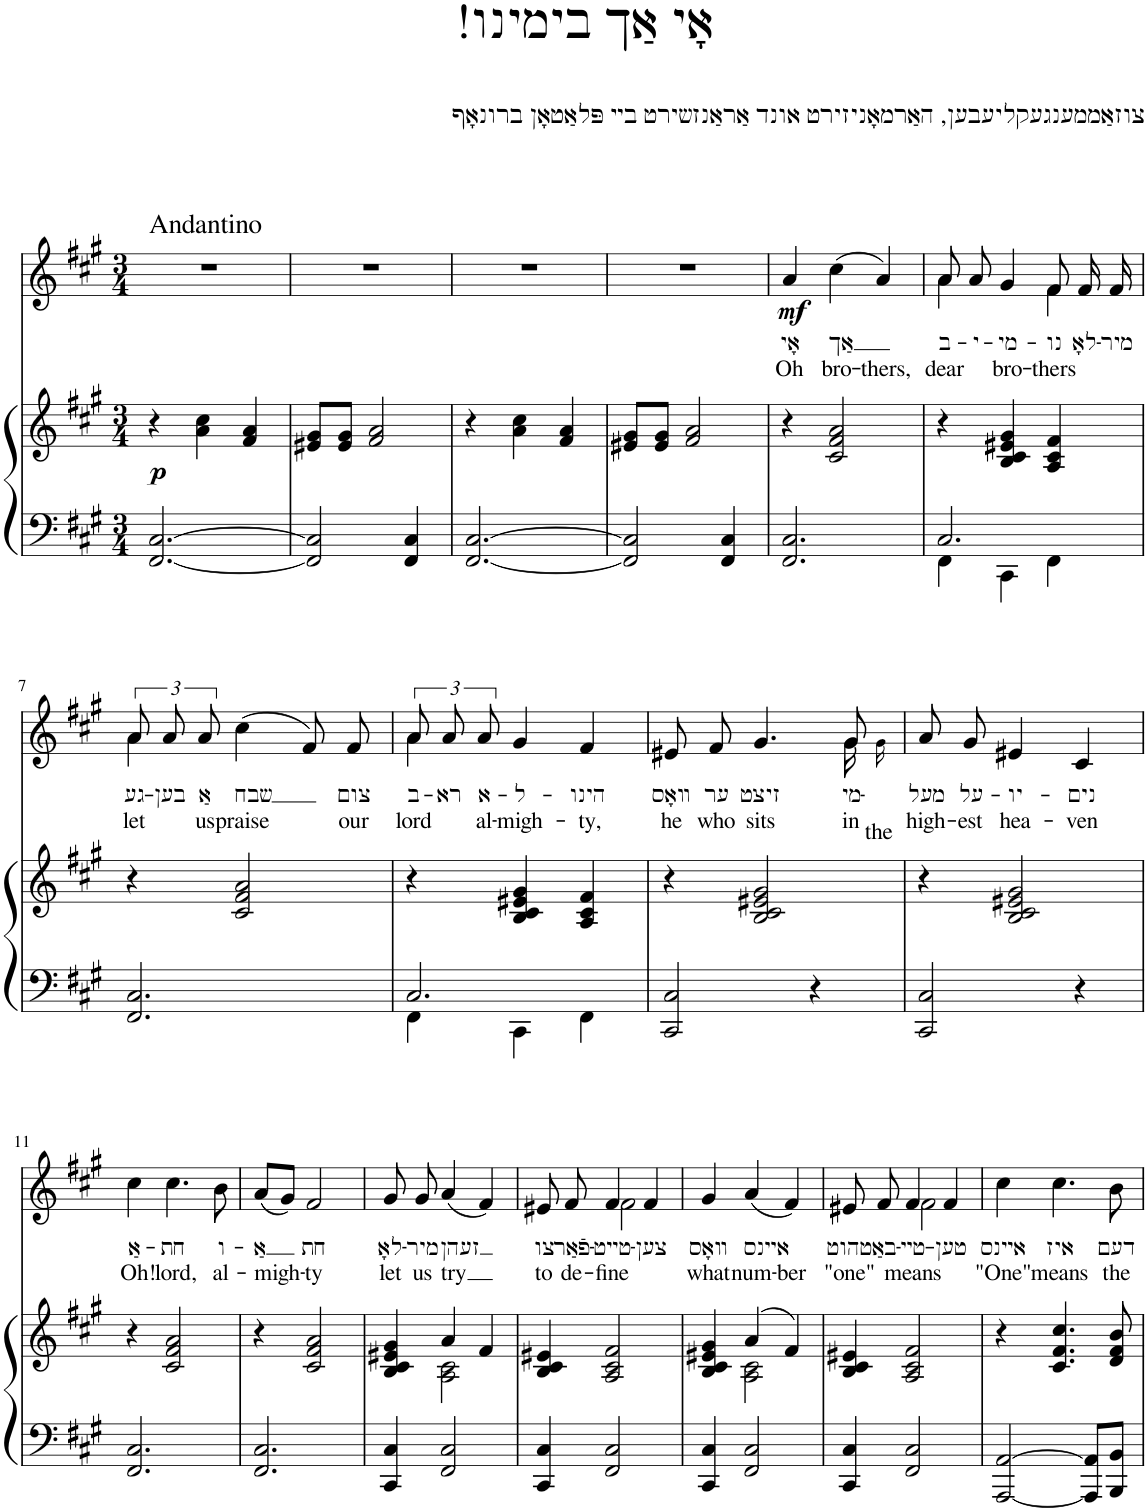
**kern	**kern	**dynam	**kern	**text	**text	**dynam
*part2	*part2	*part2	*part1	*part1	*part1	*part1
*staff3	*staff2	*staff2/3	*staff1	*staff1	*staff1	*staff1
*I"Klavier	*	*	*I"Piano	*	*	*
*	*	*	*I'Pno	*	*	*
*clefF4	*clefG2	*	*clefG2	*	*	*
*k[f#c#g#]	*k[f#c#g#]	*	*k[f#c#g#]	*	*	*
*M3/4	*M3/4	*	*M3/4	*	*	*
=1	=1	=1	=1	=1	=1	=1
!	!	!	!LO:TX:a:t=Andantino	!	!	!
!	!	!LO:DY:b	!	!	!	!
[2.FF#/ [2.C#/	4r	p	2.r	.	.	.
.	4a\ 4cc#\	.	.	.	.	.
.	4f#/ 4a/	.	.	.	.	.
=2	=2	=2	=2	=2	=2	=2
2FF#/] 2C#/]	8e#X/ 8g#/L	.	2.r	.	.	.
.	8e#/ 8g#/J	.	.	.	.	.
.	2f#/ 2a/	.	.	.	.	.
4FF#/ 4C#/	.	.	.	.	.	.
=3	=3	=3	=3	=3	=3	=3
[2.FF#/ [2.C#/	4r	.	2.r	.	.	.
.	4a\ 4cc#\	.	.	.	.	.
.	4f#/ 4a/	.	.	.	.	.
=4	=4	=4	=4	=4	=4	=4
2FF#/] 2C#/]	8e#X/ 8g#/L	.	2.r	.	.	.
.	8e#/ 8g#/J	.	.	.	.	.
.	2f#/ 2a/	.	.	.	.	.
4FF#/ 4C#/	.	.	.	.	.	.
=5	=5	=5	=5	=5	=5	=5
!	!	!	!	!LO:LY:b	!LO:LY:b	!LO:DY:b
2.FF#/ 2.C#/	4r	.	4a/	אָי	Oh	mf
!	!	!	!	!LO:LY:b	!LO:LY:b	!
.	2c#/ 2f#/ 2a/	.	(4cc#\	אַך	bro-	.
!	!	!	!	!	!LO:LY:b	!
.	.	.	4a/)	.	-thers,	.
=6	=6	=6	=6	=6	=6	=6
*^	*	*	*	*	*	*
!	!	!	!	!	!LO:LY:b	!LO:LY:b	!
*	*	*	*	*^	*	*	*
2.C#/	4FF#\	4r	.	8a/	4a\	ב-	dear	.
!	!	!	!	!	!	!LO:LY:b	!	!
.	.	.	.	8a/	.	-י-	.	.
!	!	!	!	!	!	!LO:LY:b	!LO:LY:b	!
.	4CC#\	4B/ 4c#/ 4e#X/ 4g#/	.	4g#/	4ryy	-מי-	bro-	.
!	!	!	!	!	!	!LO:LY:b	!LO:LY:b	!
.	4FF#\	4A/ 4c#/ 4f#/	.	8f#/	4f#\	-נו	-thers	.
!	!	!	!	!	!	!LO:LY:b	!	!
.	.	.	.	16f#/	.	לאָ-	.	.
!	!	!	!	!	!	!LO:LY:b	!	!
.	.	.	.	16f#/	.	-מיר	.	.
*v	*v	*	*	*	*	*	*	*
!!LO:LB:g=z	!!
=7	=7	=7	=7	=7	=7	=7	=7
!	!	!	!	!	!LO:LY:b	!LO:LY:b	!
2.FF#/ 2.C#/	4r	.	12a/	4a\	גע-	let	.
!	!	!	!	!	!LO:LY:b	!	!
.	.	.	12a/	.	-בען	.	.
!	!	!	!	!	!LO:LY:b	!LO:LY:b	!
.	.	.	12a/	.	אַ	us	.
!	!	!	!	!	!LO:LY:b	!LO:LY:b	!
.	2c#/ 2f#/ 2a/	.	(4cc#\	2ryy	שבח	praise	.
.	.	.	8f#/)	.	.	.	.
!	!	!	!	!	!LO:LY:b	!LO:LY:b	!
.	.	.	8f#/	.	צום	our	.
=8	=8	=8	=8	=8	=8	=8	=8
*^	*	*	*	*	*	*	*
!	!	!	!	!	!	!LO:LY:b	!LO:LY:b	!
2.C#/	4FF#\	4r	.	12a/	4a\	ב-	lord	.
!	!	!	!	!	!	!LO:LY:b	!	!
.	.	.	.	12a/	.	-רא	.	.
!	!	!	!	!	!	!LO:LY:b	!LO:LY:b	!
.	.	.	.	12a/	.	א-	al-	.
!	!	!	!	!	!	!LO:LY:b	!LO:LY:b	!
.	4CC#\	4B/ 4c#/ 4e#X/ 4g#/	.	4g#/	2ryy	-ל-	-migh-	.
!	!	!	!	!	!	!LO:LY:b	!LO:LY:b	!
.	4FF#\	4A/ 4c#/ 4f#/	.	4f#/	.	-הינו	-ty,	.
=9	=9	=9	=9	=9	=9	=9	=9	=9
!	!	!	!	!	!	!LO:LY:b	!LO:LY:b	!
*v	*v	*	*	*	*	*	*	*
2CC#/ 2C#/	4r	.	8e#X/	8ryy	װאָס	he	.
!	!	!	!	!	!LO:LY:b	!LO:LY:b	!
*	*	*	*v	*v	*	*	*
.	.	.	8f#/	ער	who	.
!	!	!	!	!LO:LY:b	!LO:LY:b	!
.	2B/ 2c#/ 2e#X/ 2g#/	.	4.g#/	זיצט	sits	.
4r	.	.	.	.	.	.
!	!	!	!	!LO:LY:b	!LO:LY:b	!
*	*	*	*^	*	*	*
.	.	.	8g#/	16g#\	מי-	in	.
!	!	!	!	!	!LO:LY:b	!	!
.	.	.	.	16g#!\	the	.	.
=10	=10	=10	=10	=10	=10	=10	=10
!	!	!	!	!	!LO:LY:b	!LO:LY:b	!
*	*	*	*v	*v	*	*	*
2CC#/ 2C#/	4r	.	8a/	-מעל	high-	.
!	!	!	!	!LO:LY:b	!LO:LY:b	!
.	.	.	8g#/	על-	-est	.
!	!	!	!	!LO:LY:b	!LO:LY:b	!
.	2B/ 2c#/ 2e#X/ 2g#/	.	4e#X/	-יו-	hea-	.
!	!	!	!	!LO:LY:b	!LO:LY:b	!
4r	.	.	4c#/	-נים	-ven	.
!!LO:LB:g=z
=11	=11	=11	=11	=11	=11	=11
!	!	!	!	!LO:LY:b	!LO:LY:b	!
2.FF#/ 2.C#/	4r	.	4cc#\	אַ-	Oh!	.
!	!	!	!	!LO:LY:b	!LO:LY:b	!
.	2c#/ 2f#/ 2a/	.	4.cc#\	-חת	lord,	.
!	!	!	!	!LO:LY:b	!LO:LY:b	!
.	.	.	8b\	ו-	al-	.
=12	=12	=12	=12	=12	=12	=12
!	!	!	!	!LO:LY:b	!LO:LY:b	!
2.FF#/ 2.C#/	4r	.	(8a/L	-אַ	-migh-	.
.	.	.	8g#/J)	.	.	.
!	!	!	!	!LO:LY:b	!LO:LY:b	!
.	2c#/ 2f#/ 2a/	.	2f#/	חת	-ty	.
=13	=13	=13	=13	=13	=13	=13
*	*^	*	*	*	*	*
!	!	!	!	!	!LO:LY:b	!LO:LY:b	!
4CC#/ 4C#/	4B/ 4c#/ 4e#X/ 4g#/	4ryy	.	8g#/	לאָ-	let	.
!	!	!	!	!	!LO:LY:b	!LO:LY:b	!
.	.	.	.	8g#/	-מיר	us	.
!	!	!	!	!	!LO:LY:b	!LO:LY:b	!
2FF#/ 2C#/	4a/	2A\ 2c#\	.	(4a/	זעהן	try	.
.	4f#/	.	.	4f#/)	.	.	.
*	*v	*v	*	*	*	*	*
=14	=14	=14	=14	=14	=14	=14
!	!	!	!	!LO:LY:b	!LO:LY:b	!
*	*	*	*^	*	*	*
4CC#/ 4C#/	4B/ 4c#/ 4e#X/	.	8e#X/	4ryy	צו	to	.
!	!	!	!	!	!LO:LY:b	!LO:LY:b	!
.	.	.	8f#/	.	פֿאַר-	de-	.
!	!	!	!	!	!LO:LY:b	!LO:LY:b	!
2FF#/ 2C#/	2A/ 2c#/ 2f#/	.	4f#/	2f#\	-טײט-	-fine	.
!	!	!	!	!	!LO:LY:b	!	!
.	.	.	4f#/	.	-צען	.	.
*	*	*	*v	*v	*	*	*
=15	=15	=15	=15	=15	=15	=15
*	*^	*	*	*	*	*
!	!	!	!	!	!LO:LY:b	!LO:LY:b	!
4CC#/ 4C#/	4B/ 4c#/ 4e#X/ 4g#/	4ryy	.	4g#/	װאָס	what	.
!	!	!	!	!	!LO:LY:b	!LO:LY:b	!
2FF#/ 2C#/	(4a/	2A\ 2c#\	.	(4a/	אײנס	num-	.
!	!	!	!	!	!	!LO:LY:b	!
.	4f#/)	.	.	4f#/)	.	-ber	.
*	*v	*v	*	*	*	*	*
=16	=16	=16	=16	=16	=16	=16
!	!	!	!	!LO:LY:b	!LO:LY:b	!
*	*	*	*^	*	*	*
4CC#/ 4C#/	4B/ 4c#/ 4e#X/	.	8e#X/	4ryy	טהוט	"one"	.
!	!	!	!	!	!LO:LY:b	!	!
.	.	.	8f#/	.	באַ-	.	.
!	!	!	!	!	!LO:LY:b	!LO:LY:b	!
2FF#/ 2C#/	2A/ 2c#/ 2f#/	.	4f#/	2f#\	-טײ-	means	.
!	!	!	!	!	!LO:LY:b	!	!
.	.	.	4f#/	.	-טען	.	.
*	*	*	*v	*v	*	*	*
=17	=17	=17	=17	=17	=17	=17
!	!	!	!	!LO:LY:b	!LO:LY:b	!
[2AAA/ [2AA/	4r	.	4cc#\	אײנס	"One"	.
!	!	!	!	!LO:LY:b	!LO:LY:b	!
.	4.c#/ 4.f#/ 4.cc#/	.	4.cc#\	איז	means	.
8AAA/] 8AA/]L	.	.	.	.	.	.
!	!	!	!	!LO:LY:b	!LO:LY:b	!
8BBB/ 8BB/J	8d/ 8f#/ 8b/	.	8b\	דעם	the	.
=	=	=	=	=	=	=
*-	*-	*-	*-	*-	*-	*-
